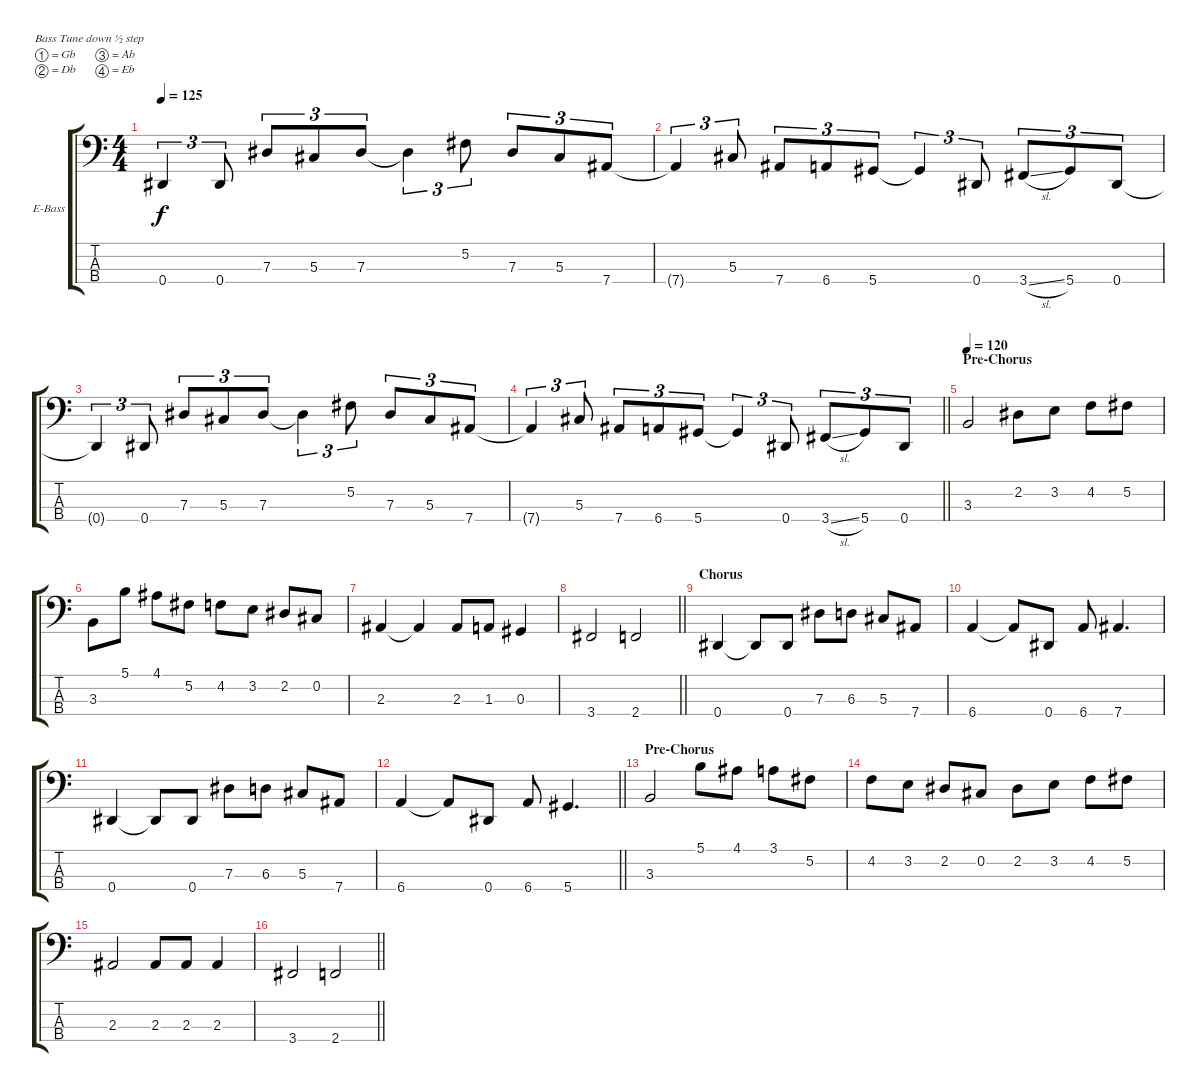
\bracketExtendMode groupsimilarinstruments
\firstSystemTrackNameOrientation horizontal
\otherSystemsTrackNameOrientation horizontal
\track ("Geezer" "E-Bass") {instrument electricbassfinger}
\staff {score tabs}
\tuning (Gb2 Db2 Ab1 Eb1)
\ts (4 4)
\tempo 125
\clef f4
\ks c
0.4{t}.4{tu (3 2) dy f} 0.4.8{tu (3 2)} 7.3.8{tu (3 2)} 5.3.8{tu (3 2)} 7.3.8{tu (3 2)} 7.3{t}.4{tu (3 2)} 5.2.8{tu (3 2)} 7.3.8{tu (3 2)} 5.3.8{tu (3 2)} 7.4.8{tu (3 2)} |
7.4{t}.4{tu (3 2)} 5.3.8{tu (3 2)} 7.4.8{tu (3 2)} 6.4.8{tu (3 2)} 5.4.8{tu (3 2)} 5.4{t}.4{tu (3 2)} 0.4.8{tu (3 2)} 3.4{sl}.8{tu (3 2)} 5.4.8{tu (3 2)} 0.4.8{tu (3 2)} |
0.4{t}.4{tu (3 2)} 0.4.8{tu (3 2)} 7.3.8{tu (3 2)} 5.3.8{tu (3 2)} 7.3.8{tu (3 2)} 7.3{t}.4{tu (3 2)} 5.2.8{tu (3 2)} 7.3.8{tu (3 2)} 5.3.8{tu (3 2)} 7.4.8{tu (3 2)} |
\barLineRight lightlight
7.4{t}.4{tu (3 2)} 5.3.8{tu (3 2)} 7.4.8{tu (3 2)} 6.4.8{tu (3 2)} 5.4.8{tu (3 2)} 5.4{t}.4{tu (3 2)} 0.4.8{tu (3 2)} 3.4{sl}.8{tu (3 2)} 5.4.8{tu (3 2)} 0.4.8{tu (3 2)} |
\section ("" "Pre-Chorus")
\tempo 120
3.3.2 2.2.8 3.2.8 4.2.8 5.2.8 |
3.3.8 5.1.8 4.1.8 5.2.8 4.2.8 3.2.8 2.2.8 0.2.8 |
2.3.4 2.3{t}.4 2.3.8 1.3.8 0.3.4 |
\barLineRight lightlight
3.4.2 2.4.2 |
\section ("" "Chorus")
0.4.4 0.4{t}.8 0.4.8 7.3.8 6.3.8 5.3.8 7.4.8 |
6.4.4 6.4{t}.8 0.4.8 6.4.8 7.4.4{d} |
0.4.4 0.4{t}.8 0.4.8 7.3.8 6.3.8 5.3.8 7.4.8 |
\barLineRight lightlight
6.4.4 6.4{t}.8 0.4.8 6.4.8 5.4.4{d} |
\section ("" "Pre-Chorus")
3.3.2 5.1.8 4.1.8 3.1.8 5.2.8 |
4.2.8 3.2.8 2.2.8 0.2.8 2.2.8 3.2.8 4.2.8 5.2.8 |
2.3.2 2.3.8 2.3.8 2.3.4 |
\barLineRight lightlight
3.4.2 2.4.2
